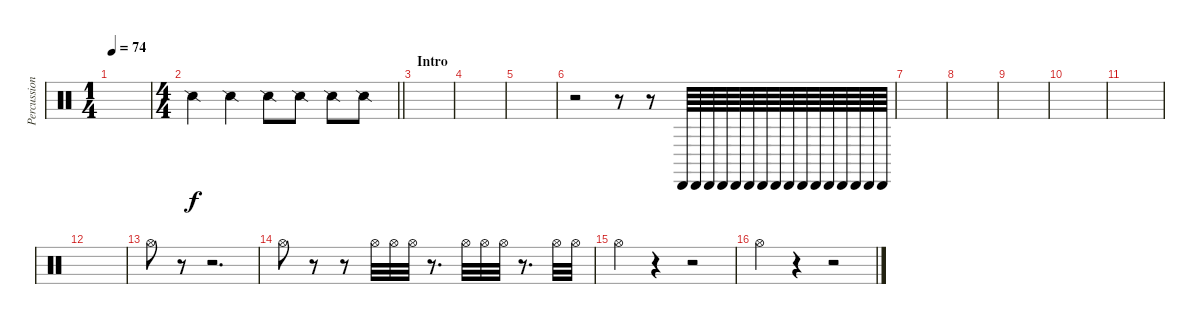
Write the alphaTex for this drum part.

\track ("Percussion" "Percussion") {instrument percussion}
\staff {score}
\articulation defaults
\ts (1 4)
\tempo 74
\clef neutral
\ks c
|
\ts (4 4)
\barLineRight lightlight "Snare (side stick) 2".4 "Snare (side stick) 2".4 "Snare (side stick) 2".8 "Snare (side stick) 2".8 "Snare (side stick) 2".8 "Snare (side stick) 2".8
|
\section ("" "Intro")
|
|
|
r.2{volume 0 balance 13} r.8 r.8{volume 11 balance 4} "Cabasa (hit)".64 "Cabasa (hit)".64 "Cabasa (hit)".64 "Cabasa (hit)".64 "Cabasa (hit)".64 "Cabasa (hit)".64 "Cabasa (hit)".64 "Cabasa (hit)".64 "Cabasa (hit)".64{volume 0 balance 0} "Cabasa (hit)".64 "Cabasa (hit)".64 "Cabasa (hit)".64 "Cabasa (hit)".64 "Cabasa (hit)".64 "Cabasa (hit)".64 "Cabasa (hit)".64 |
|
|
|
|
|
|
"Hi-Hat (open)".8{volume 6 balance 13} r.8 r.2{d} |
"Hi-Hat (open)".8 r.8 r.8 "Hi-Hat (open)".32{volume 9} "Hi-Hat (open)".32 "Hi-Hat (open)".32 r.8{d} "Hi-Hat (open)".32{balance 3} "Hi-Hat (open)".32 "Hi-Hat (open)".32 r.8{d} "Hi-Hat (open)".32{volume 14 balance 12} "Hi-Hat (open)".32 |
"Hi-Hat (open)".4{volume 11} r.4 r.2 |
"Hi-Hat (open)".4 r.4 r.2
